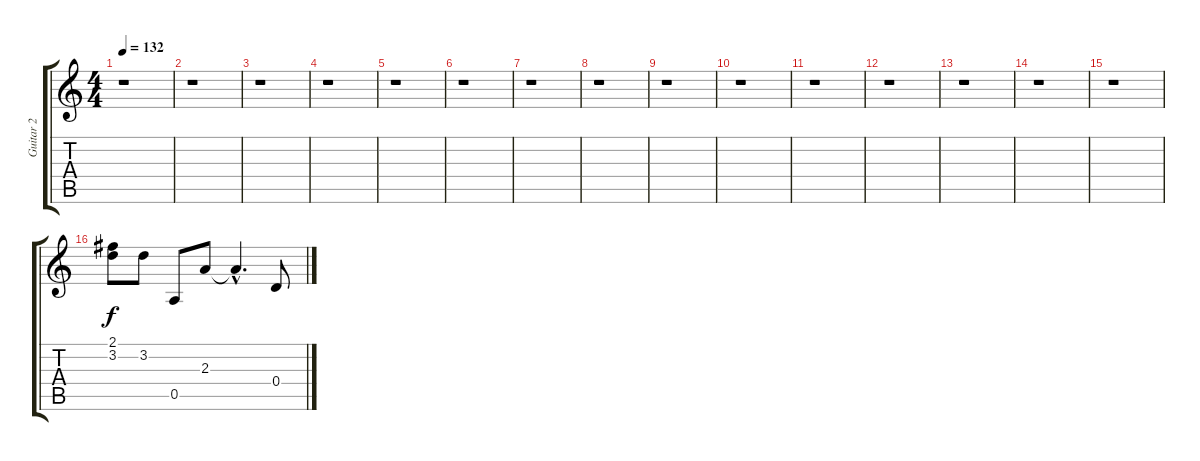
\track ("Guitar 2" "Guitar 2") {instrument distortionguitar}
\staff {score tabs}
\tuning (E4 B3 G3 D3 A2 E2) {hide}
\ts (4 4)
\tempo 132
\clef g2
\ks c
r.1{dy f} |
r.1 |
r.1 |
r.1 |
r.1 |
r.1 |
r.1 |
r.1 |
r.1 |
r.1 |
r.1 |
r.1 |
r.1 |
r.1 |
r.1 |
(2.1 3.2).8 3.2.8 0.5.8 2.3.8 2.3{hac t}.4{d} 0.4.8
